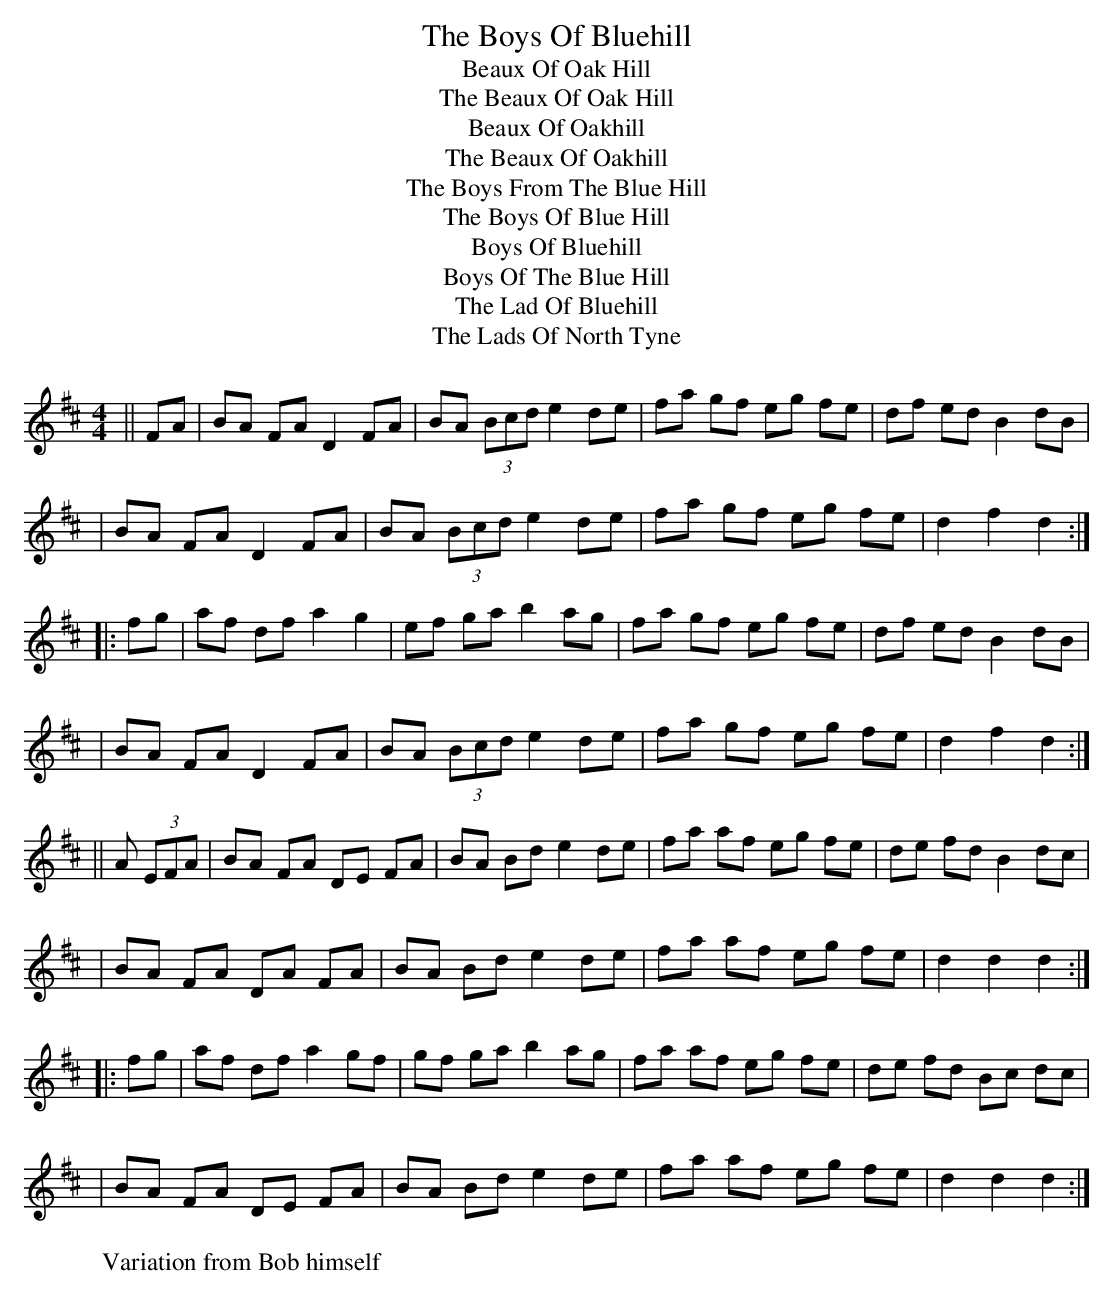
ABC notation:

X:1
T:Boys Of Bluehill, The
T:Beaux Of Oak Hill
T:Beaux Of Oak Hill, The
T:Beaux Of Oakhill
T:Beaux Of Oakhill, The
T:Boys From The Blue Hill, The
T:Boys Of Blue Hill, The
T:Boys Of Bluehill
T:Boys Of The Blue Hill
T:Lad Of Bluehill, The
T:Lads Of North Tyne, The
M:4/4
L:1/8
K:Dmaj
||FA|BA FA D2 FA| BA (3Bcd e2 de |fa gf eg fe|df ed B2 dB|
| BA FA D2 FA| BA (3Bcd e2 de |fa gf eg fe|d2 f2 d2 :|
|: fg| af df a2 g2 | ef ga b2 ag |fa gf eg fe |df ed B2 dB|
| BA FA D2 FA| BA (3Bcd e2 de |fa gf eg fe|d2 f2 d2 :|
W:Variation from Bob himself
K: Dmaj
||A (3EFA|BA FA DE FA| BA Bd e2 de |fa af eg fe|de fd B2 dc|
| BA FA DA FA| BA Bd e2 de |fa af eg fe|d2 d2 d2 :|
|: fg| af df a2 gf | gf ga b2 ag |fa af eg fe |de fd Bc dc|
| BA FA DE FA| BA Bd e2 de |fa af eg fe|d2 d2 d2 :|
